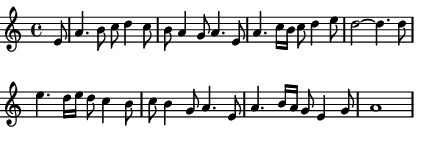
\version "2.12.1"

\paper
{
  make-footer=##f
  make-header=##f

  left-margin = 0\cm
  top-margin = 0\cm
  bottom-margin = 0\cm

  indent = 0\cm
  between-system-padding = 1\mm

  paper-width = 7.5\cm
  line-width = 7\cm
  paper-height = 3.2\cm
}

{
  #(set-global-staff-size 12)
  \key a \minor
  \partial 8 e'8	
  \relative c''{
    a4. b8 c8 d4 c8 b8 a4 g8 a4. e8     %\break
    a4. c16 b c8 d4 e8 d2~ d4. d8       %\break
    e4. d16 e d8 c4 b8 c8 b4 g8 a4. e8  %\break
    a4. b16 a g8 e4 g8 a1	
  }
}
